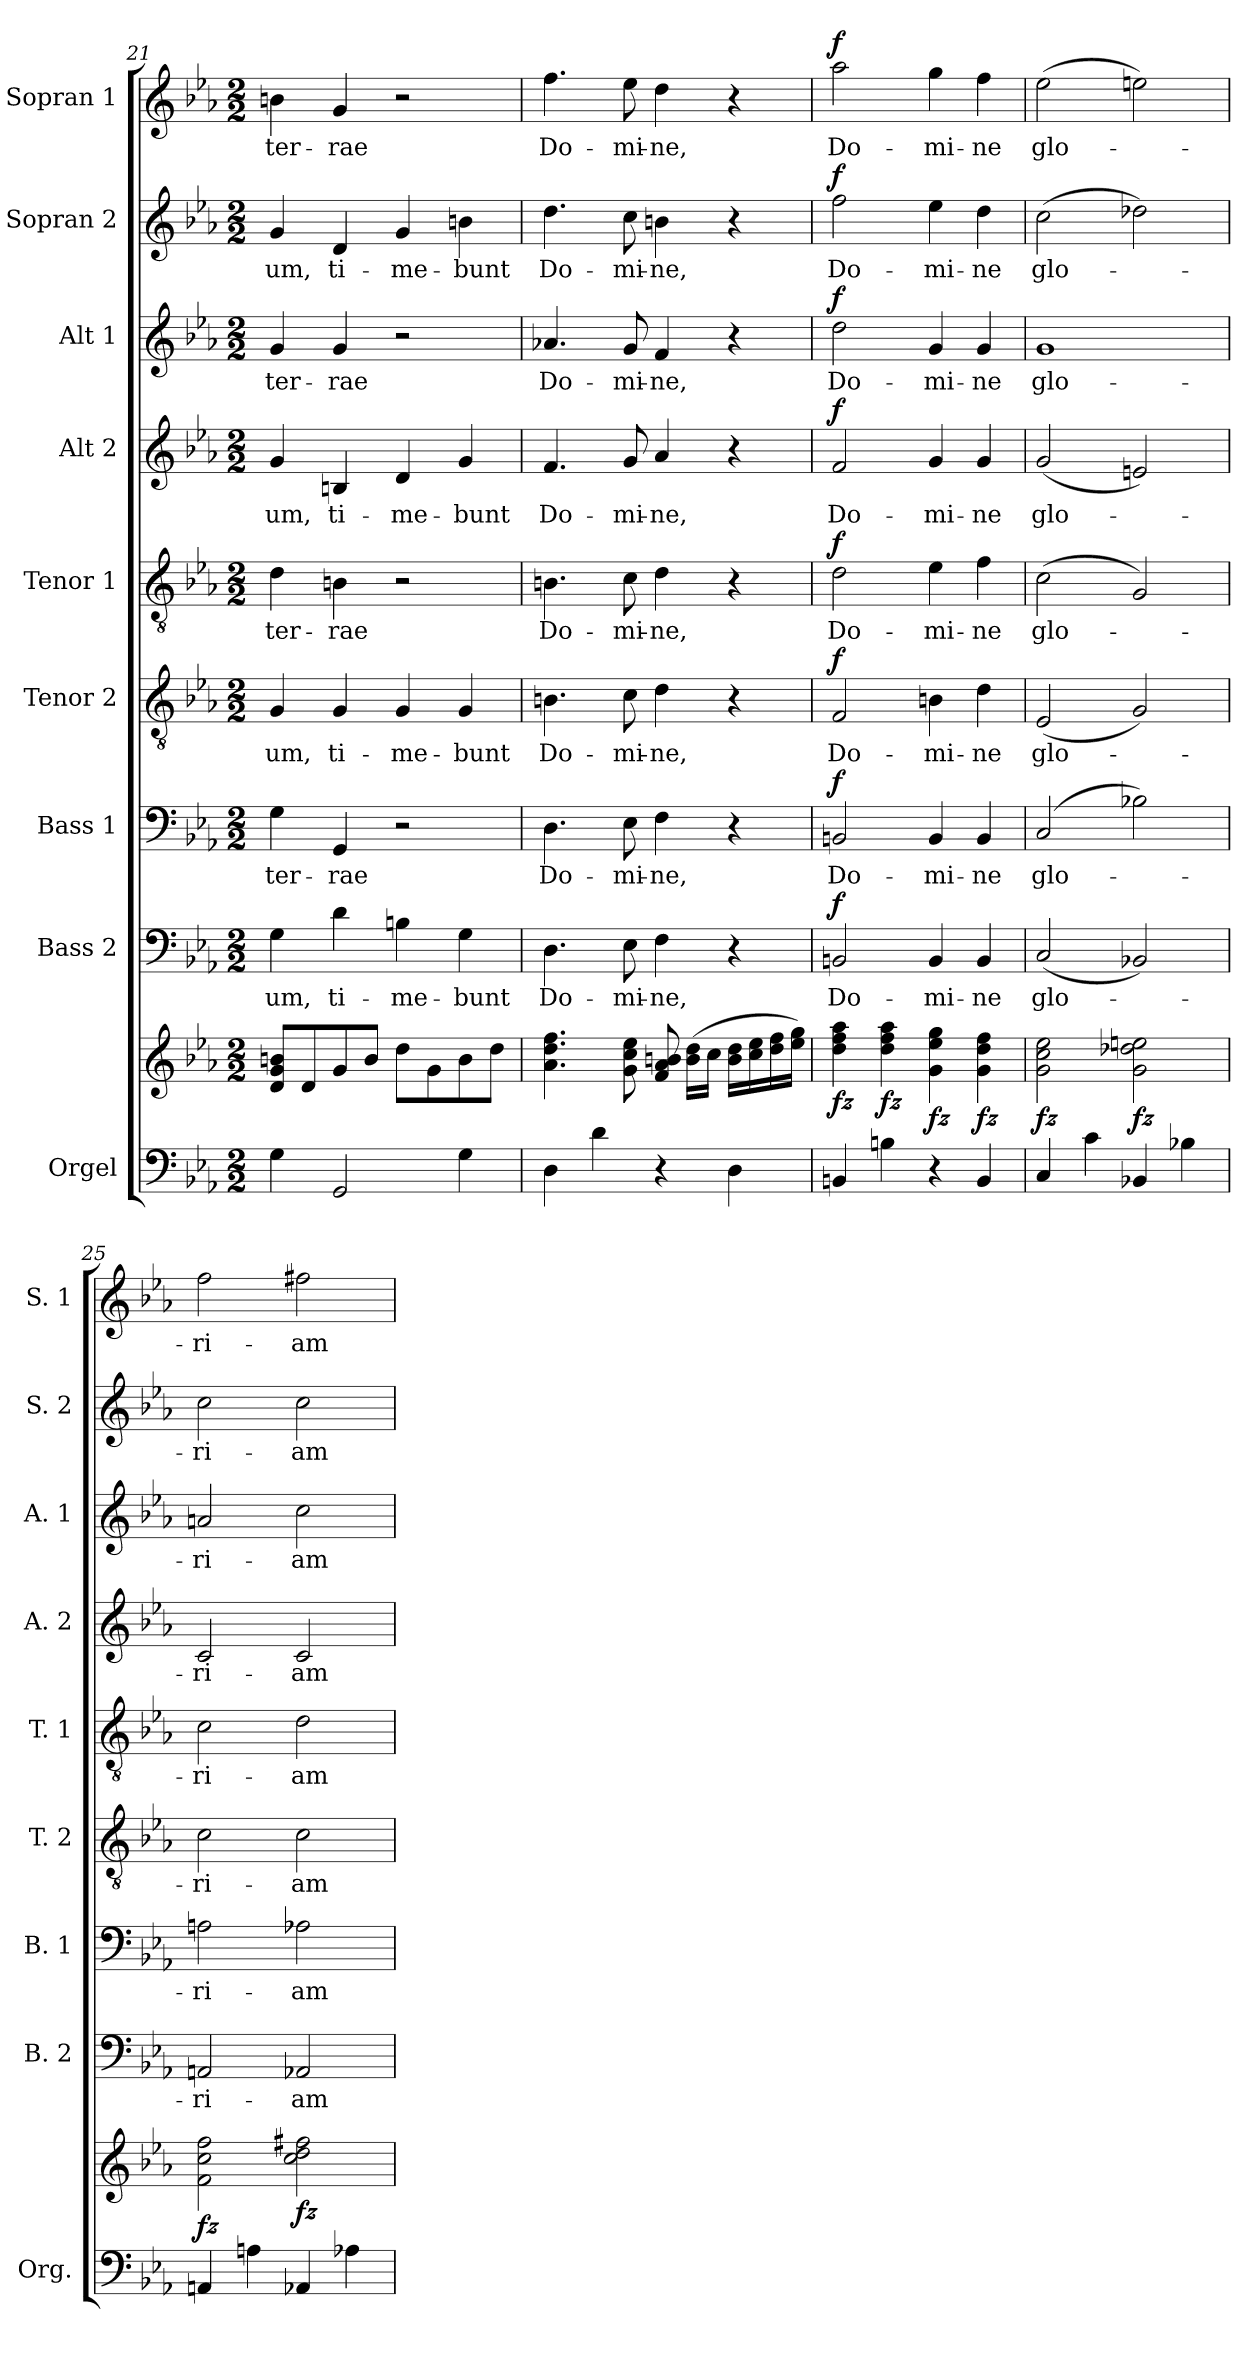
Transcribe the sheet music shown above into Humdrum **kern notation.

**kern	**kern	**dynam	**kern	**text	**dynam	**kern	**text	**dynam	**kern	**text	**dynam	**kern	**text	**dynam	**kern	**text	**dynam	**kern	**text	**dynam	**kern	**text	**dynam	**kern	**text	**dynam
*part9	*part9	*part9	*part8	*part8	*part8	*part7	*part7	*part7	*part6	*part6	*part6	*part5	*part5	*part5	*part4	*part4	*part4	*part3	*part3	*part3	*part2	*part2	*part2	*part1	*part1	*part1
*staff10	*staff9	*staff9/10	*staff8	*staff8	*staff8	*staff7	*staff7	*staff7	*staff6	*staff6	*staff6	*staff5	*staff5	*staff5	*staff4	*staff4	*staff4	*staff3	*staff3	*staff3	*staff2	*staff2	*staff2	*staff1	*staff1	*staff1
*I"Orgel	*	*	*I"Bass 2	*	*	*I"Bass 1	*	*	*I"Tenor 2	*	*	*I"Tenor 1	*	*	*I"Alt 2	*	*	*I"Alt 1	*	*	*I"Sopran 2	*	*	*I"Sopran 1	*	*
*I'Org.	*	*	*I'B. 2	*	*	*I'B. 1	*	*	*I'T. 2	*	*	*I'T. 1	*	*	*I'A. 2	*	*	*I'A. 1	*	*	*I'S. 2	*	*	*I'S. 1	*	*
*clefF4	*clefG2	*	*clefF4	*	*	*clefF4	*	*	*clefGv2	*	*	*clefGv2	*	*	*clefG2	*	*	*clefG2	*	*	*clefG2	*	*	*clefG2	*	*
*k[b-e-a-]	*k[b-e-a-]	*	*k[b-e-a-]	*	*	*k[b-e-a-]	*	*	*k[b-e-a-]	*	*	*k[b-e-a-]	*	*	*k[b-e-a-]	*	*	*k[b-e-a-]	*	*	*k[b-e-a-]	*	*	*k[b-e-a-]	*	*
*E-:	*E-:	*	*E-:	*	*	*E-:	*	*	*E-:	*	*	*E-:	*	*	*E-:	*	*	*E-:	*	*	*E-:	*	*	*E-:	*	*
*M2/2	*M2/2	*	*M2/2	*	*	*M2/2	*	*	*M2/2	*	*	*M2/2	*	*	*M2/2	*	*	*M2/2	*	*	*M2/2	*	*	*M2/2	*	*
=21	=21	=21	=21	=21	=21	=21	=21	=21	=21	=21	=21	=21	=21	=21	=21	=21	=21	=21	=21	=21	=21	=21	=21	=21	=21	=21
!	!	!	!	!LO:LY:b	!	!	!LO:LY:b	!	!	!LO:LY:b	!	!	!LO:LY:b	!	!	!LO:LY:b	!	!	!LO:LY:b	!	!	!LO:LY:b	!	!	!LO:LY:b	!
4G\	8d/ 8g/ 8bn/L	.	4G\	-um,	.	4G\	ter-	.	4G/	-um,	.	4d\	ter-	.	4g/	-um,	.	4g/	ter-	.	4g/	-um,	.	4bn\	ter-	.
.	8d/	.	.	.	.	.	.	.	.	.	.	.	.	.	.	.	.	.	.	.	.	.	.	.	.	.
!	!	!	!	!LO:LY:b	!	!	!LO:LY:b	!	!	!LO:LY:b	!	!	!LO:LY:b	!	!	!LO:LY:b	!	!	!LO:LY:b	!	!	!LO:LY:b	!	!	!LO:LY:b	!
2GG/	8g/	.	4d\	ti-	.	4GG/	-rae	.	4G/	ti-	.	4Bn\	-rae	.	4Bn/	ti-	.	4g/	-rae	.	4d/	ti-	.	4g/	-rae	.
.	8b/J	.	.	.	.	.	.	.	.	.	.	.	.	.	.	.	.	.	.	.	.	.	.	.	.	.
!	!	!	!	!LO:LY:b	!	!	!	!	!	!LO:LY:b	!	!	!	!	!	!LO:LY:b	!	!	!	!	!	!LO:LY:b	!	!	!	!
.	8dd\L	.	4Bn\	-me-	.	2r	.	.	4G/	-me-	.	2r	.	.	4d/	-me-	.	2r	.	.	4g/	-me-	.	2r	.	.
.	8g\	.	.	.	.	.	.	.	.	.	.	.	.	.	.	.	.	.	.	.	.	.	.	.	.	.
!	!	!	!	!LO:LY:b	!	!	!	!	!	!LO:LY:b	!	!	!	!	!	!LO:LY:b	!	!	!	!	!	!LO:LY:b	!	!	!	!
4G\	8b\	.	4G\	-bunt	.	.	.	.	4G/	-bunt	.	.	.	.	4g/	-bunt	.	.	.	.	4bn\	-bunt	.	.	.	.
.	8dd\J	.	.	.	.	.	.	.	.	.	.	.	.	.	.	.	.	.	.	.	.	.	.	.	.	.
=22	=22	=22	=22	=22	=22	=22	=22	=22	=22	=22	=22	=22	=22	=22	=22	=22	=22	=22	=22	=22	=22	=22	=22	=22	=22	=22
!	!	!	!	!LO:LY:b	!	!	!LO:LY:b	!	!	!LO:LY:b	!	!	!LO:LY:b	!	!	!LO:LY:b	!	!	!LO:LY:b	!	!	!LO:LY:b	!	!	!LO:LY:b	!
4D\	4.a-\ 4.dd\ 4.ff\	.	4.D\	Do-	.	4.D\	Do-	.	4.Bn\	Do-	.	4.Bn\	Do-	.	4.f/	Do-	.	4.a-X/	Do-	.	4.dd\	Do-	.	4.ff\	Do-	.
4d\	.	.	.	.	.	.	.	.	.	.	.	.	.	.	.	.	.	.	.	.	.	.	.	.	.	.
!	!	!	!	!LO:LY:b	!	!	!LO:LY:b	!	!	!LO:LY:b	!	!	!LO:LY:b	!	!	!LO:LY:b	!	!	!LO:LY:b	!	!	!LO:LY:b	!	!	!LO:LY:b	!
.	8g\ 8cc\ 8ee-\	.	8E-\	-mi-	.	8E-\	-mi-	.	8c\	-mi-	.	8c\	-mi-	.	8g/	-mi-	.	8g/	-mi-	.	8cc\	-mi-	.	8ee-\	-mi-	.
!	!	!	!	!LO:LY:b	!	!	!LO:LY:b	!	!	!LO:LY:b	!	!	!LO:LY:b	!	!	!LO:LY:b	!	!	!LO:LY:b	!	!	!LO:LY:b	!	!	!LO:LY:b	!
4r	8f/ 8a-/ 8bn/	.	4F\	-ne,	.	4F\	-ne,	.	4d\	-ne,	.	4d\	-ne,	.	4a-/	-ne,	.	4f/	-ne,	.	4bn\	-ne,	.	4dd\	-ne,	.
.	(>16b\ 16dd\LL	.	.	.	.	.	.	.	.	.	.	.	.	.	.	.	.	.	.	.	.	.	.	.	.	.
.	16cc\JJ	.	.	.	.	.	.	.	.	.	.	.	.	.	.	.	.	.	.	.	.	.	.	.	.	.
4D\	16b\ 16dd\LL	.	4r	.	.	4r	.	.	4r	.	.	4r	.	.	4r	.	.	4r	.	.	4r	.	.	4r	.	.
.	16cc\ 16ee-\	.	.	.	.	.	.	.	.	.	.	.	.	.	.	.	.	.	.	.	.	.	.	.	.	.
.	16dd\ 16ff\	.	.	.	.	.	.	.	.	.	.	.	.	.	.	.	.	.	.	.	.	.	.	.	.	.
.	16ee-\ 16gg\JJ)	.	.	.	.	.	.	.	.	.	.	.	.	.	.	.	.	.	.	.	.	.	.	.	.	.
=23	=23	=23	=23	=23	=23	=23	=23	=23	=23	=23	=23	=23	=23	=23	=23	=23	=23	=23	=23	=23	=23	=23	=23	=23	=23	=23
!	!	!LO:DY:b	!	!LO:LY:b	!LO:DY:a	!	!LO:LY:b	!LO:DY:a	!	!LO:LY:b	!LO:DY:a	!	!LO:LY:b	!LO:DY:a	!	!LO:LY:b	!LO:DY:a	!	!LO:LY:b	!LO:DY:a	!	!LO:LY:b	!LO:DY:a	!	!LO:LY:b	!LO:DY:a
4BBn/	4dd\ 4ff\ 4aa-\	fz	2BBn/	Do-	f	2BBn/	Do-	f	2F/	Do-	f	2d\	Do-	f	2f/	Do-	f	2dd\	Do-	f	2ff\	Do-	f	2aa-\	Do-	f
!	!	!LO:DY:b	!	!	!	!	!	!	!	!	!	!	!	!	!	!	!	!	!	!	!	!	!	!	!	!
4Bn\	4dd\ 4ff\ 4aa-\	fz	.	.	.	.	.	.	.	.	.	.	.	.	.	.	.	.	.	.	.	.	.	.	.	.
!	!	!LO:DY:b	!	!LO:LY:b	!	!	!LO:LY:b	!	!	!LO:LY:b	!	!	!LO:LY:b	!	!	!LO:LY:b	!	!	!LO:LY:b	!	!	!LO:LY:b	!	!	!LO:LY:b	!
4r	4g\ 4ee-\ 4gg\	fz	4BB/	-mi-	.	4BB/	-mi-	.	4Bn\	-mi-	.	4e-\	-mi-	.	4g/	-mi-	.	4g/	-mi-	.	4ee-\	-mi-	.	4gg\	-mi-	.
!	!	!LO:DY:b	!	!LO:LY:b	!	!	!LO:LY:b	!	!	!LO:LY:b	!	!	!LO:LY:b	!	!	!LO:LY:b	!	!	!LO:LY:b	!	!	!LO:LY:b	!	!	!LO:LY:b	!
4BB/	4g\ 4dd\ 4ff\	fz	4BB/	-ne	.	4BB/	-ne	.	4d\	-ne	.	4f\	-ne	.	4g/	-ne	.	4g/	-ne	.	4dd\	-ne	.	4ff\	-ne	.
=24	=24	=24	=24	=24	=24	=24	=24	=24	=24	=24	=24	=24	=24	=24	=24	=24	=24	=24	=24	=24	=24	=24	=24	=24	=24	=24
!	!	!LO:DY:b	!	!LO:LY:b	!	!	!LO:LY:b	!	!	!LO:LY:b	!	!	!LO:LY:b	!	!	!LO:LY:b	!	!	!LO:LY:b	!	!	!LO:LY:b	!	!	!LO:LY:b	!
4C/	2g\ 2cc\ 2ee-\	fz	(<2C/	glo-	.	(2C/	glo-	.	(<2E-/	glo-	.	(>2c\	glo-	.	(<2g/	glo-	.	1g	glo-	.	(>2cc\	glo-	.	(>2ee-\	glo-	.
4c\	.	.	.	.	.	.	.	.	.	.	.	.	.	.	.	.	.	.	.	.	.	.	.	.	.	.
!	!	!LO:DY:b	!	!	!	!	!	!	!	!	!	!	!	!	!	!	!	!	!	!	!	!	!	!	!	!
4BB-X/	2g\ 2dd-X\ 2een\	fz	2BB-X/)	.	.	2B-X\)	.	.	2G/)	.	.	2G/)	.	.	2en/)	.	.	.	.	.	2dd-X\)	.	.	2een\)	.	.
4B-X\	.	.	.	.	.	.	.	.	.	.	.	.	.	.	.	.	.	.	.	.	.	.	.	.	.	.
!!LO:PB:g=z
=25	=25	=25	=25	=25	=25	=25	=25	=25	=25	=25	=25	=25	=25	=25	=25	=25	=25	=25	=25	=25	=25	=25	=25	=25	=25	=25
!	!	!LO:DY:b	!	!LO:LY:b	!	!	!LO:LY:b	!	!	!LO:LY:b	!	!	!LO:LY:b	!	!	!LO:LY:b	!	!	!LO:LY:b	!	!	!LO:LY:b	!	!	!LO:LY:b	!
4AAn/	2f\ 2cc\ 2ff\	fz	2AAn/	-ri-	.	2An\	-ri-	.	2c\	-ri-	.	2c\	-ri-	.	2c/	-ri-	.	2an/	-ri-	.	2cc\	-ri-	.	2ff\	-ri-	.
4An\	.	.	.	.	.	.	.	.	.	.	.	.	.	.	.	.	.	.	.	.	.	.	.	.	.	.
!	!	!LO:DY:b	!	!LO:LY:b	!	!	!LO:LY:b	!	!	!LO:LY:b	!	!	!LO:LY:b	!	!	!LO:LY:b	!	!	!LO:LY:b	!	!	!LO:LY:b	!	!	!LO:LY:b	!
4AA-X/	2cc\ 2dd\ 2ff#X\	fz	2AA-X/	-am	.	2A-X\	-am	.	2c\	-am	.	2d\	-am	.	2c/	-am	.	2cc\	-am	.	2cc\	-am	.	2ff#X\	-am	.
4A-X\	.	.	.	.	.	.	.	.	.	.	.	.	.	.	.	.	.	.	.	.	.	.	.	.	.	.
=	=	=	=	=	=	=	=	=	=	=	=	=	=	=	=	=	=	=	=	=	=	=	=	=	=	=
*-	*-	*-	*-	*-	*-	*-	*-	*-	*-	*-	*-	*-	*-	*-	*-	*-	*-	*-	*-	*-	*-	*-	*-	*-	*-	*-
